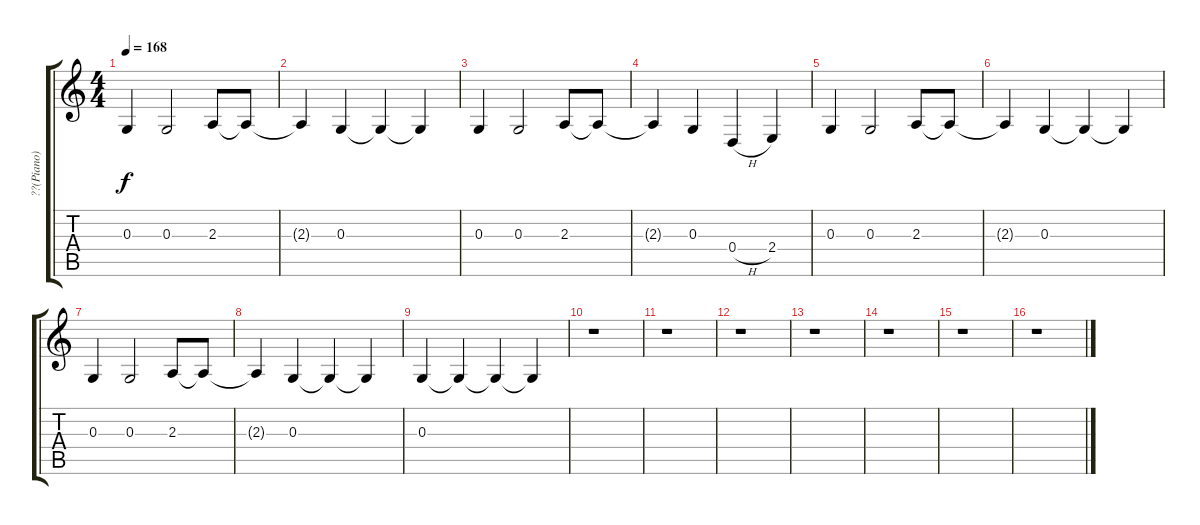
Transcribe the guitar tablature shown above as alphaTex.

\track ("??(Piano)" "??(Piano)") {instrument brightacousticpiano}
\staff {score tabs}
\tuning (E4 B3 G3 D3 A2 E2) {hide}
\ts (4 4)
\tempo 168
\clef g2
\ks c
0.3.4{dy f} 0.3.2 2.3.8 2.3{t}.8 |
2.3{t}.4 0.3.4 0.3{t}.4 0.3{t}.4 |
0.3.4 0.3.2 2.3.8 2.3{t}.8 |
2.3{t}.4 0.3.4 0.4{h}.4 2.4.4 |
0.3.4 0.3.2 2.3.8 2.3{t}.8 |
2.3{t}.4 0.3.4 0.3{t}.4 0.3{t}.4 |
0.3.4 0.3.2 2.3.8 2.3{t}.8 |
2.3{t}.4 0.3.4 0.3{t}.4 0.3{t}.4 |
0.3.4 0.3{t}.4 0.3{t}.4 0.3{t}.4 |
r.1 |
r.1 |
r.1 |
r.1 |
r.1 |
r.1 |
r.1
